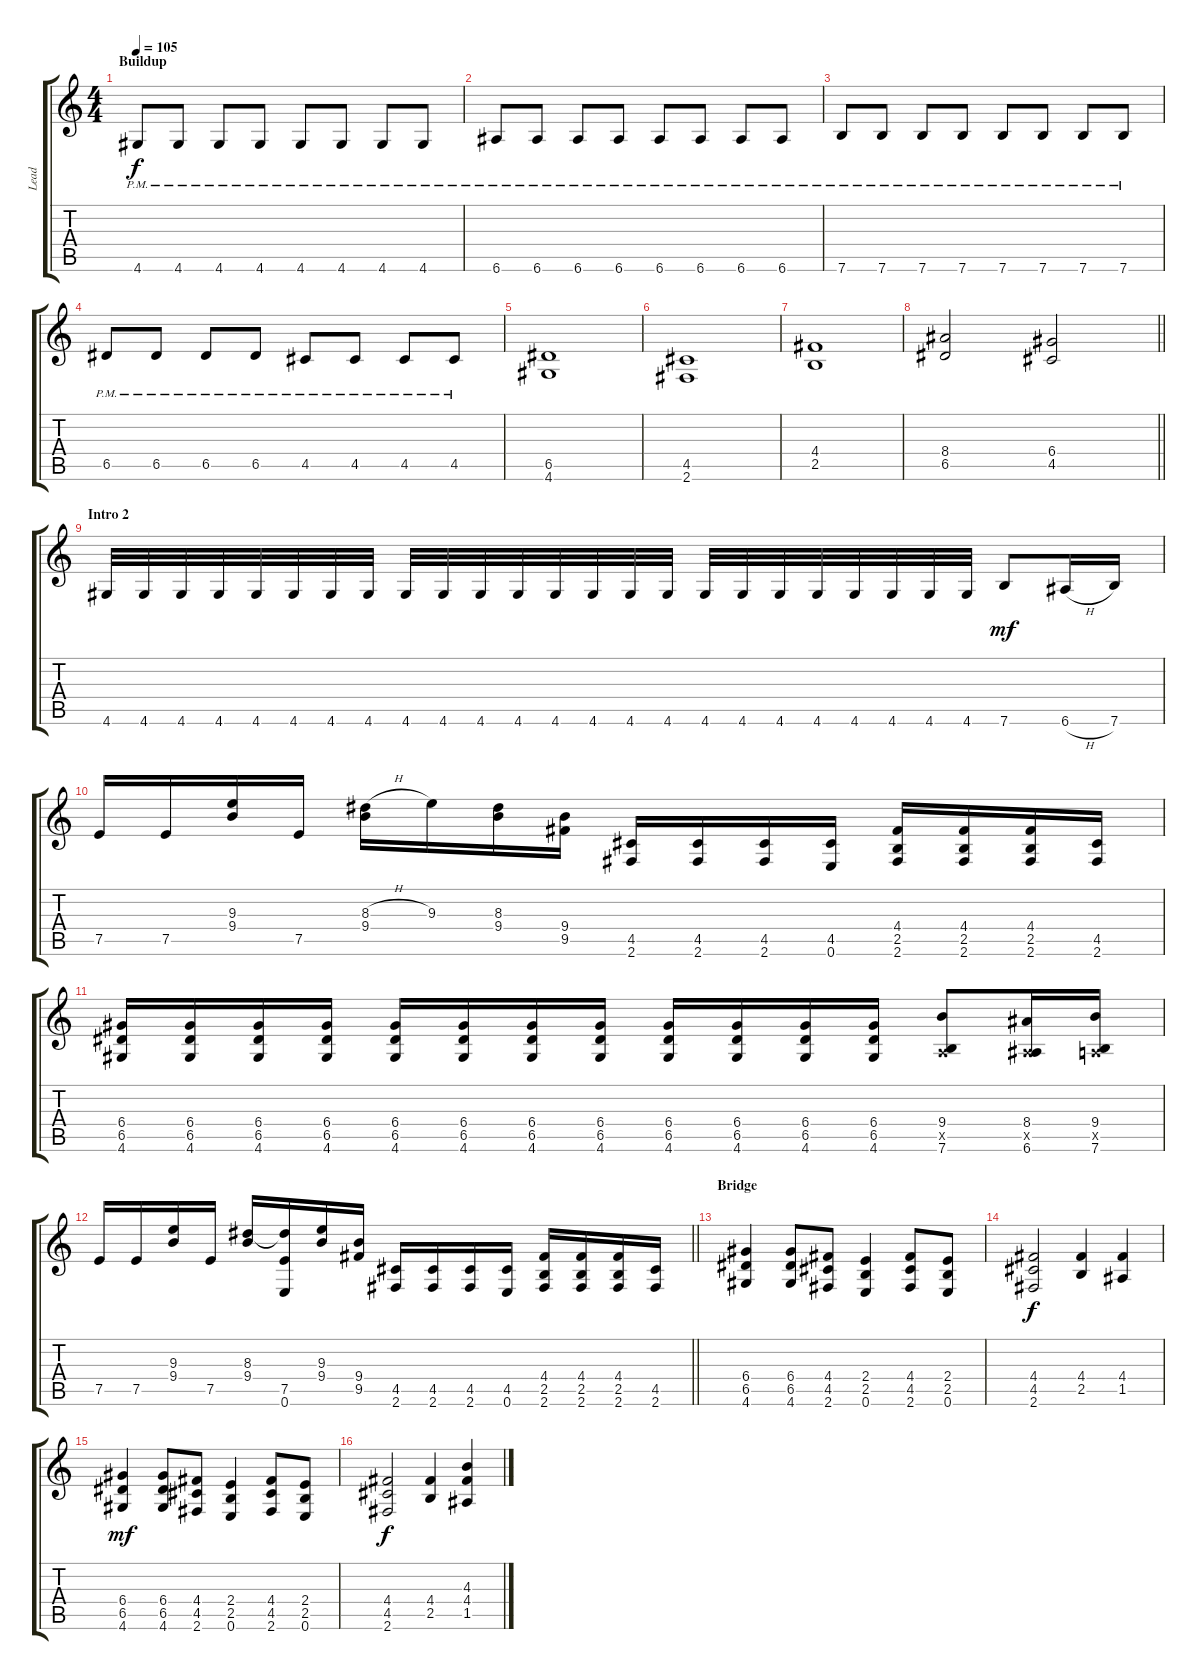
\track ("Lead" "Lead") {instrument distortionguitar}
\staff {score tabs}
\tuning (E4 B3 G3 D3 A2 E2) {hide}
\ts (4 4)
\section ("" "Buildup")
\tempo 105
\clef g2
\ks c
4.6{pm}.8{dy f} 4.6{pm}.8 4.6{pm}.8 4.6{pm}.8 4.6{pm}.8 4.6{pm}.8 4.6{pm}.8 4.6{pm}.8 |
6.6{pm}.8 6.6{pm}.8 6.6{pm}.8 6.6{pm}.8 6.6{pm}.8 6.6{pm}.8 6.6{pm}.8 6.6{pm}.8 |
7.6{pm}.8 7.6{pm}.8 7.6{pm}.8 7.6{pm}.8 7.6{pm}.8 7.6{pm}.8 7.6{pm}.8 7.6{pm}.8 |
6.5{pm}.8 6.5{pm}.8 6.5{pm}.8 6.5{pm}.8 4.5{pm}.8 4.5{pm}.8 4.5{pm}.8 4.5{pm}.8 |
(6.5 4.6).1{volume 12} |
(4.5 2.6).1 |
(4.4 2.5).1 |
\barLineRight lightlight
(8.4 6.5).2 (6.4 4.5).2 |
\section ("" "Intro 2")
4.6.32{volume 13} 4.6.32 4.6.32 4.6.32 4.6.32 4.6.32 4.6.32 4.6.32 4.6.32 4.6.32 4.6.32 4.6.32 4.6.32 4.6.32 4.6.32 4.6.32 4.6.32 4.6.32 4.6.32 4.6.32 4.6.32 4.6.32 4.6.32 4.6.32 7.6.8{dy mf} 6.6{h}.16 7.6.16 |
7.5.16 7.5.16 (9.3 9.4).16 7.5.16 (8.3{h} 9.4).16 9.3.16 (8.3 9.4).16 (9.4 9.5).16 (4.5 2.6).16 (4.5 2.6).16 (4.5 2.6).16 (4.5 0.6).16 (4.4 2.5 2.6).16 (4.4 2.5 2.6).16 (4.4 2.5 2.6).16 (4.5 2.6).16 |
(6.4 6.5 4.6).16 (6.4 6.5 4.6).16 (6.4 6.5 4.6).16 (6.4 6.5 4.6).16 (6.4 6.5 4.6).16 (6.4 6.5 4.6).16 (6.4 6.5 4.6).16 (6.4 6.5 4.6).16 (6.4 6.5 4.6).16 (6.4 6.5 4.6).16 (6.4 6.5 4.6).16 (6.4 6.5 4.6).16 (9.4 0.5{x} 7.6).8 (8.4 0.5{x} 6.6).16 (9.4 0.5{x} 7.6).16 |
\barLineRight lightlight
7.5.16 7.5.16 (9.3 9.4).16 7.5.16 (8.3 9.4).16 (8.3{t} 7.5 0.6).16 (9.3 9.4).16 (9.4 9.5).16 (4.5 2.6).16 (4.5 2.6).16 (4.5 2.6).16 (4.5 0.6).16 (4.4 2.5 2.6).16 (4.4 2.5 2.6).16 (4.4 2.5 2.6).16 (4.5 2.6).16 |
\section ("" "Bridge")
(6.4 6.5 4.6).4 (6.4 6.5 4.6).8 (4.4 4.5 2.6).8 (2.4 2.5 0.6).4 (4.4 4.5 2.6).8 (2.4 2.5 0.6).8 |
(4.4 4.5 2.6).2{dy f} (4.4 2.5).4 (4.4 1.5).4 |
(6.4 6.5 4.6).4{dy mf} (6.4 6.5 4.6).8 (4.4 4.5 2.6).8 (2.4 2.5 0.6).4 (4.4 4.5 2.6).8 (2.4 2.5 0.6).8 |
(4.4 4.5 2.6).2{dy f} (4.4 2.5).4 (4.3 4.4 1.5).4
